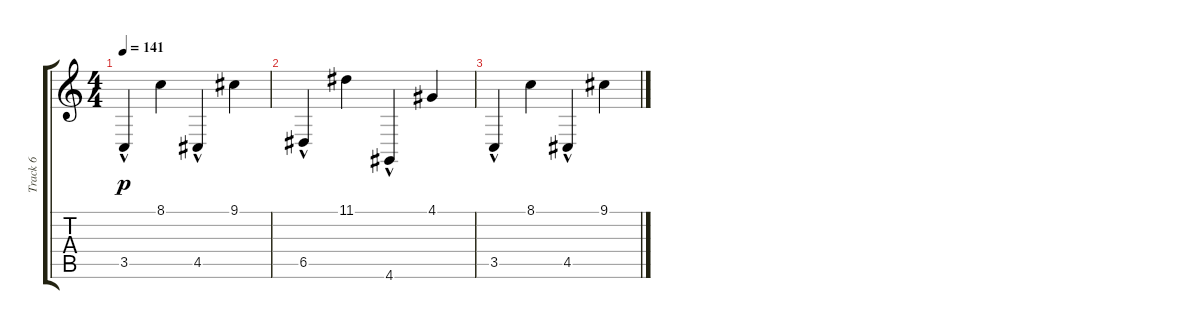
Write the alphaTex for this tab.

\track ("Track 6" "Track 6") {instrument electricpiano1}
\staff {score tabs}
\tuning (E4 B3 G3 D3 A2 E2) {hide}
\ts (4 4)
\tempo 141
\clef g2
\ks c
3.5{hac}.4{dy p} 8.1.4 4.5{hac}.4 9.1.4 |
6.5{hac}.4 11.1.4 4.6{hac}.4 4.1.4 |
3.5{hac}.4 8.1.4 4.5{hac}.4 9.1.4
